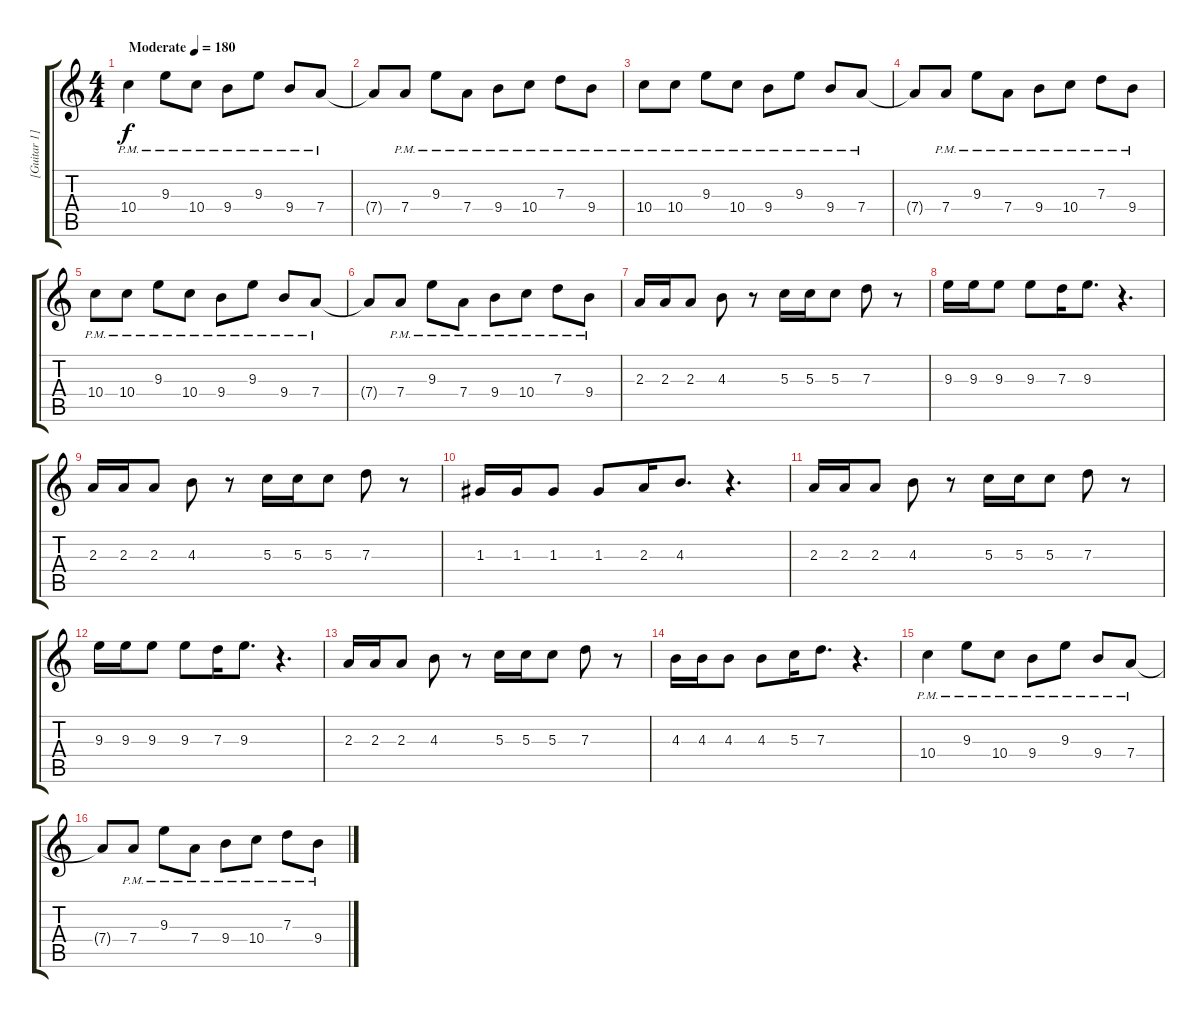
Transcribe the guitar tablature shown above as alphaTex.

\track ("[Guitar 1]" "[Guitar 1]") {instrument distortionguitar}
\staff {score tabs}
\tuning (E4 B3 G3 D3 A2 D2) {hide}
\ts (4 4)
\tempo (180 "Moderate")
\clef g2
\ks c
10.4{pm}.4{dy f instrument distortionguitar} 9.3{pm}.8 10.4{pm}.8 9.4{pm}.8 9.3{pm}.8 9.4{pm}.8 7.4{pm}.8 |
7.4{t}.8 7.4{pm}.8 9.3{pm}.8 7.4{pm}.8 9.4{pm}.8 10.4{pm}.8 7.3{pm}.8 9.4{pm}.8 |
10.4{pm}.8 10.4{pm}.8 9.3{pm}.8 10.4{pm}.8 9.4{pm}.8 9.3{pm}.8 9.4{pm}.8 7.4{pm}.8 |
7.4{t}.8 7.4{pm}.8 9.3{pm}.8 7.4{pm}.8 9.4{pm}.8 10.4{pm}.8 7.3{pm}.8 9.4{pm}.8 |
10.4{pm}.8 10.4{pm}.8 9.3{pm}.8 10.4{pm}.8 9.4{pm}.8 9.3{pm}.8 9.4{pm}.8 7.4{pm}.8 |
7.4{t}.8 7.4{pm}.8 9.3{pm}.8 7.4{pm}.8 9.4{pm}.8 10.4{pm}.8 7.3{pm}.8 9.4{pm}.8 |
2.3.16 2.3.16 2.3.8 4.3.8 r.8 5.3.16 5.3.16 5.3.8 7.3.8 r.8 |
9.3.16 9.3.16 9.3.8 9.3.8 7.3.16 9.3.8{d} r.4{d} |
2.3.16 2.3.16 2.3.8 4.3.8 r.8 5.3.16 5.3.16 5.3.8 7.3.8 r.8 |
1.3.16 1.3.16 1.3.8 1.3.8 2.3.16 4.3.8{d} r.4{d} |
2.3.16 2.3.16 2.3.8 4.3.8 r.8 5.3.16 5.3.16 5.3.8 7.3.8 r.8 |
9.3.16 9.3.16 9.3.8 9.3.8 7.3.16 9.3.8{d} r.4{d} |
2.3.16 2.3.16 2.3.8 4.3.8 r.8 5.3.16 5.3.16 5.3.8 7.3.8 r.8 |
4.3.16 4.3.16 4.3.8 4.3.8 5.3.16 7.3.8{d} r.4{d} |
10.4{pm}.4 9.3{pm}.8 10.4{pm}.8 9.4{pm}.8 9.3{pm}.8 9.4{pm}.8 7.4{pm}.8 |
7.4{t}.8 7.4{pm}.8 9.3{pm}.8 7.4{pm}.8 9.4{pm}.8 10.4{pm}.8 7.3{pm}.8 9.4{pm}.8
